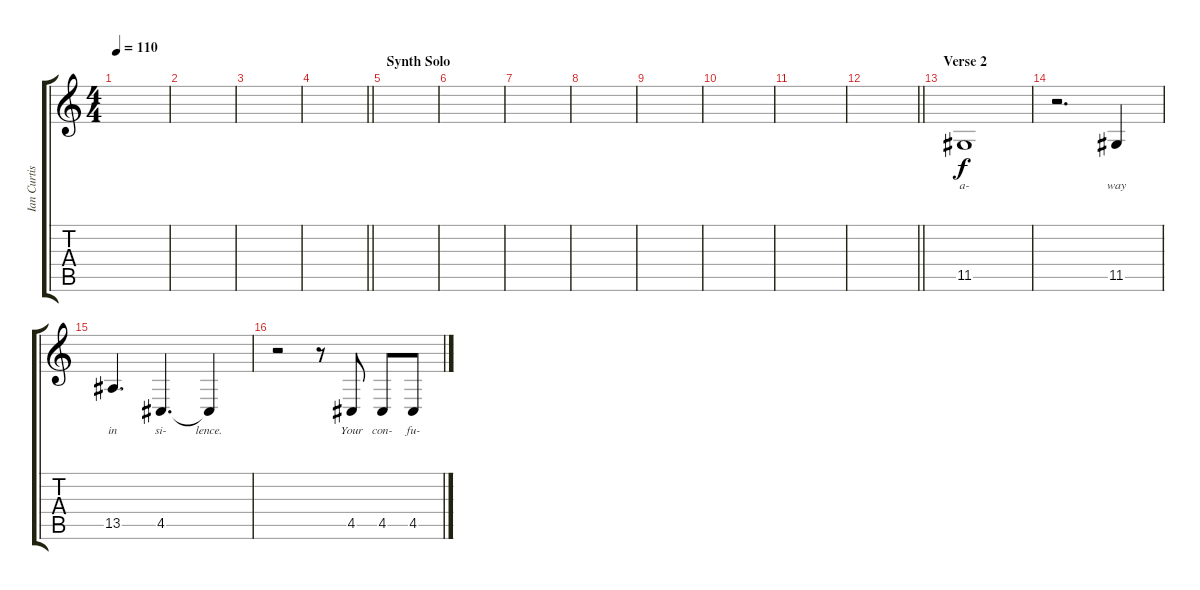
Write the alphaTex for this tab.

\track ("Ian Curtis Vocals" "Ian Curtis") {instrument bassoon}
\staff {score tabs}
\tuning (E4 B3 G3 D3 A2 E2) {hide}
\ts (4 4)
\tempo 110
\clef g2
\ks c
|
|
|
\barLineRight lightlight
|
\section ("" "Synth Solo")
|
|
|
|
|
|
|
\barLineRight lightlight
|
\section ("" "Verse 2")
11.5.1{lyrics (0 "a-") lyrics (1 "") lyrics (2 "") lyrics (3 "") lyrics (4 "")} |
r.2{d} 11.5.4{lyrics (0 "way") lyrics (1 "") lyrics (2 "") lyrics (3 "") lyrics (4 "")} |
13.5.4{d lyrics (0 "in") lyrics (1 "") lyrics (2 "") lyrics (3 "") lyrics (4 "")} 4.5.4{d lyrics (0 "si-") lyrics (1 "") lyrics (2 "") lyrics (3 "") lyrics (4 "")} 4.5{t}.4{lyrics (0 "lence.") lyrics (1 "") lyrics (2 "") lyrics (3 "") lyrics (4 "")} |
r.2 r.8 4.5.8{lyrics (0 "Your") lyrics (1 "") lyrics (2 "") lyrics (3 "") lyrics (4 "")} 4.5.8{lyrics (0 "con-") lyrics (1 "") lyrics (2 "") lyrics (3 "") lyrics (4 "")} 4.5.8{lyrics (0 "fu-") lyrics (1 "") lyrics (2 "") lyrics (3 "") lyrics (4 "")}
